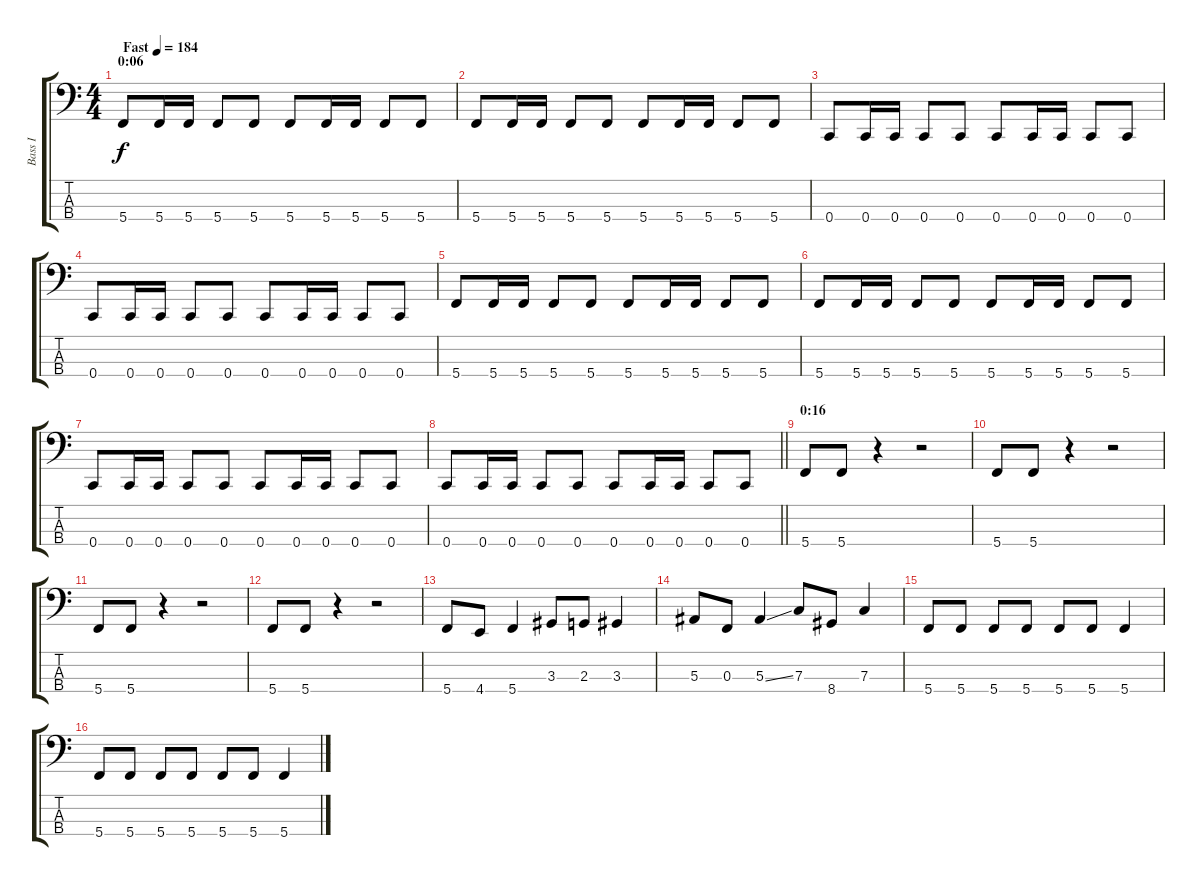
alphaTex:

\track ("Bass I" "Bass I") {instrument electricbasspick}
\staff {score tabs}
\tuning (Eb2 Bb1 F1 C1) {hide}
\ts (4 4)
\section ("" "0:06")
\tempo (184 "Fast")
\clef f4
\ks aminor
5.4.8{dy f instrument electricbasspick} 5.4.16 5.4.16 5.4.8 5.4.8 5.4.8 5.4.16 5.4.16 5.4.8 5.4.8 |
5.4.8 5.4.16 5.4.16 5.4.8 5.4.8 5.4.8 5.4.16 5.4.16 5.4.8 5.4.8 |
0.4.8 0.4.16 0.4.16 0.4.8 0.4.8 0.4.8 0.4.16 0.4.16 0.4.8 0.4.8 |
0.4.8 0.4.16 0.4.16 0.4.8 0.4.8 0.4.8 0.4.16 0.4.16 0.4.8 0.4.8 |
5.4.8 5.4.16 5.4.16 5.4.8 5.4.8 5.4.8 5.4.16 5.4.16 5.4.8 5.4.8 |
5.4.8 5.4.16 5.4.16 5.4.8 5.4.8 5.4.8 5.4.16 5.4.16 5.4.8 5.4.8 |
0.4.8 0.4.16 0.4.16 0.4.8 0.4.8 0.4.8 0.4.16 0.4.16 0.4.8 0.4.8 |
\barLineRight lightlight
0.4.8 0.4.16 0.4.16 0.4.8 0.4.8 0.4.8 0.4.16 0.4.16 0.4.8 0.4.8 |
\section ("" "0:16")
5.4.8 5.4.8 r.4 r.2 |
5.4.8 5.4.8 r.4 r.2 |
5.4.8 5.4.8 r.4 r.2 |
5.4.8 5.4.8 r.4 r.2 |
5.4.8 4.4.8 5.4.4 3.3.8 2.3.8 3.3.4 |
5.3.8 0.3.8 5.3{ss}.4 7.3.8 8.4.8 7.3.4 |
5.4.8 5.4.8 5.4.8 5.4.8 5.4.8 5.4.8 5.4.4 |
5.4.8 5.4.8 5.4.8 5.4.8 5.4.8 5.4.8 5.4.4
